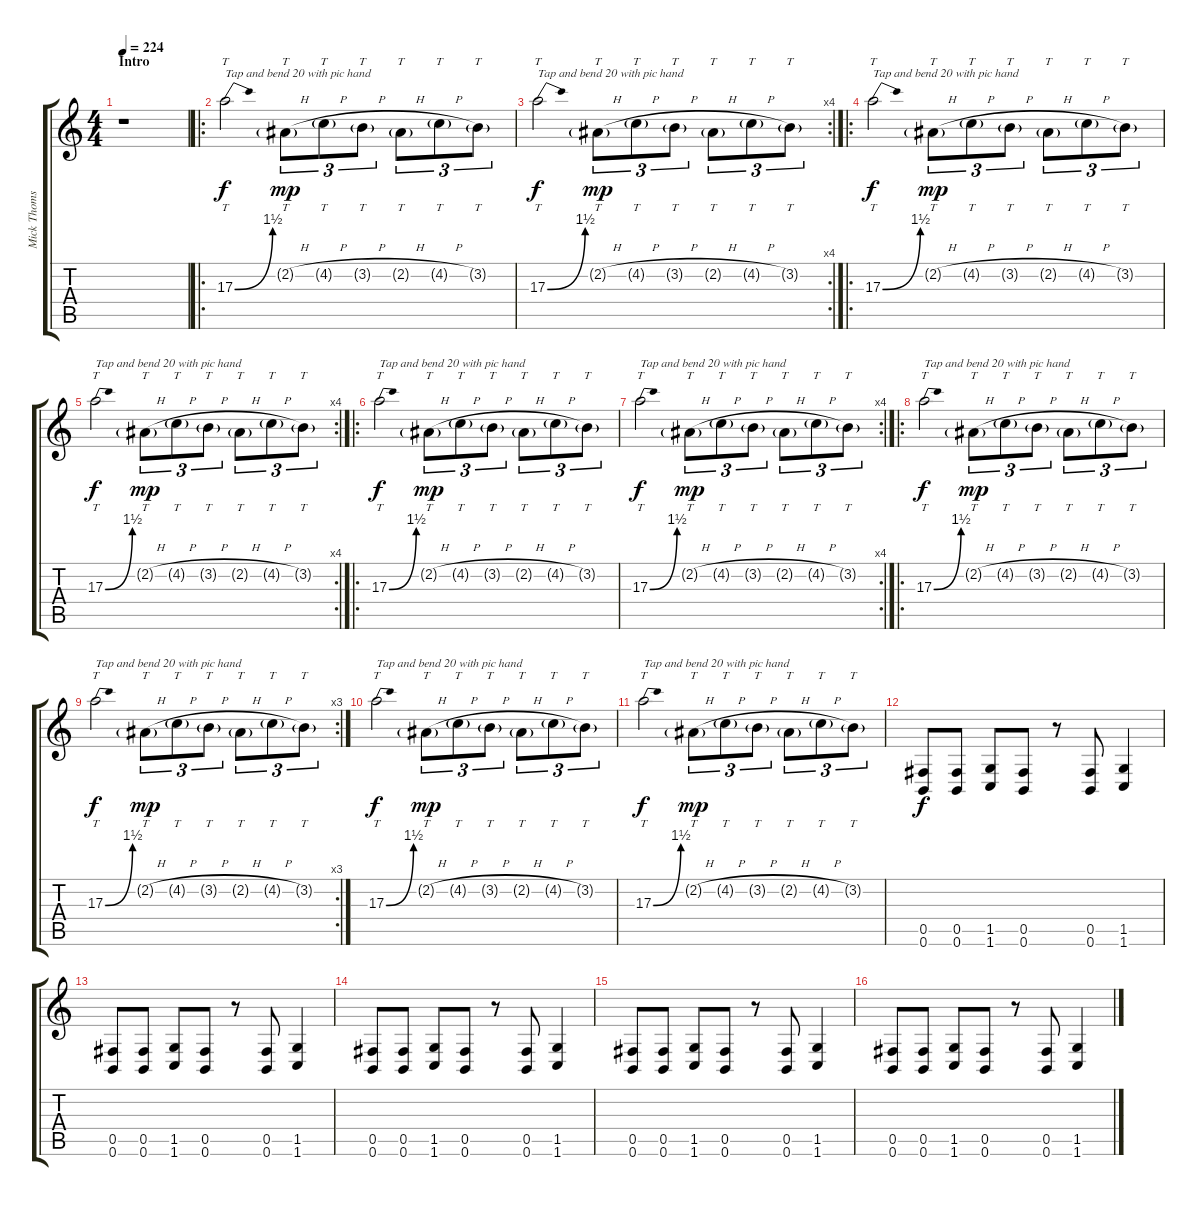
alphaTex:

\track ("Mick Thomson" "Mick Thoms") {instrument overdrivenguitar}
\staff {score tabs}
\tuning (Db4 Ab3 E3 B2 Gb2 B1) {hide}
\ts (4 4)
\section ("" "Intro")
\tempo 224
\clef g2
\ks c
r.1{dy f instrument overdrivenguitar} |
\ro
17.3{be (bend 0 0 60 6)}.2{tt txt "Tap and bend 20 with pic hand"} 2.2{h g}.8{tt tu (3 2) dy mp} 4.2{h g}.8{tt tu (3 2)} 3.2{h g}.8{tt tu (3 2)} 2.2{h g}.8{tt tu (3 2)} 4.2{h g}.8{tt tu (3 2)} 3.2{g}.8{tt tu (3 2)} |
\rc 4
17.3{be (bend 0 0 60 6)}.2{tt txt "Tap and bend 20 with pic hand" dy f} 2.2{h g}.8{tt tu (3 2) dy mp} 4.2{h g}.8{tt tu (3 2)} 3.2{h g}.8{tt tu (3 2)} 2.2{h g}.8{tt tu (3 2)} 4.2{h g}.8{tt tu (3 2)} 3.2{g}.8{tt tu (3 2)} |
\ro
17.3{be (bend 0 0 60 6)}.2{tt txt "Tap and bend 20 with pic hand" dy f} 2.2{h g}.8{tt tu (3 2) dy mp} 4.2{h g}.8{tt tu (3 2)} 3.2{h g}.8{tt tu (3 2)} 2.2{h g}.8{tt tu (3 2)} 4.2{h g}.8{tt tu (3 2)} 3.2{g}.8{tt tu (3 2)} |
\rc 4
17.3{be (bend 0 0 60 6)}.2{tt txt "Tap and bend 20 with pic hand" dy f} 2.2{h g}.8{tt tu (3 2) dy mp} 4.2{h g}.8{tt tu (3 2)} 3.2{h g}.8{tt tu (3 2)} 2.2{h g}.8{tt tu (3 2)} 4.2{h g}.8{tt tu (3 2)} 3.2{g}.8{tt tu (3 2)} |
\ro
17.3{be (bend 0 0 60 6)}.2{tt txt "Tap and bend 20 with pic hand" dy f} 2.2{h g}.8{tt tu (3 2) dy mp} 4.2{h g}.8{tt tu (3 2)} 3.2{h g}.8{tt tu (3 2)} 2.2{h g}.8{tt tu (3 2)} 4.2{h g}.8{tt tu (3 2)} 3.2{g}.8{tt tu (3 2)} |
\rc 4
17.3{be (bend 0 0 60 6)}.2{tt txt "Tap and bend 20 with pic hand" dy f} 2.2{h g}.8{tt tu (3 2) dy mp} 4.2{h g}.8{tt tu (3 2)} 3.2{h g}.8{tt tu (3 2)} 2.2{h g}.8{tt tu (3 2)} 4.2{h g}.8{tt tu (3 2)} 3.2{g}.8{tt tu (3 2)} |
\ro
17.3{be (bend 0 0 60 6)}.2{tt txt "Tap and bend 20 with pic hand" dy f} 2.2{h g}.8{tt tu (3 2) dy mp} 4.2{h g}.8{tt tu (3 2)} 3.2{h g}.8{tt tu (3 2)} 2.2{h g}.8{tt tu (3 2)} 4.2{h g}.8{tt tu (3 2)} 3.2{g}.8{tt tu (3 2)} |
\rc 3
17.3{be (bend 0 0 60 6)}.2{tt txt "Tap and bend 20 with pic hand" dy f} 2.2{h g}.8{tt tu (3 2) dy mp} 4.2{h g}.8{tt tu (3 2)} 3.2{h g}.8{tt tu (3 2)} 2.2{h g}.8{tt tu (3 2)} 4.2{h g}.8{tt tu (3 2)} 3.2{g}.8{tt tu (3 2)} |
17.3{be (bend 0 0 60 6)}.2{tt txt "Tap and bend 20 with pic hand" dy f} 2.2{h g}.8{tt tu (3 2) dy mp} 4.2{h g}.8{tt tu (3 2)} 3.2{h g}.8{tt tu (3 2)} 2.2{h g}.8{tt tu (3 2)} 4.2{h g}.8{tt tu (3 2)} 3.2{g}.8{tt tu (3 2)} |
17.3{be (bend 0 0 60 6)}.2{tt txt "Tap and bend 20 with pic hand" dy f} 2.2{h g}.8{tt tu (3 2) dy mp} 4.2{h g}.8{tt tu (3 2)} 3.2{h g}.8{tt tu (3 2)} 2.2{h g}.8{tt tu (3 2)} 4.2{h g}.8{tt tu (3 2)} 3.2{g}.8{tt tu (3 2)} |
(0.5 0.6).8{dy f} (0.5 0.6).8 (1.5 1.6).8 (0.5 0.6).8 r.8 (0.5 0.6).8 (1.5 1.6).4 |
(0.5 0.6).8 (0.5 0.6).8 (1.5 1.6).8 (0.5 0.6).8 r.8 (0.5 0.6).8 (1.5 1.6).4 |
(0.5 0.6).8 (0.5 0.6).8 (1.5 1.6).8 (0.5 0.6).8 r.8 (0.5 0.6).8 (1.5 1.6).4 |
(0.5 0.6).8 (0.5 0.6).8 (1.5 1.6).8 (0.5 0.6).8 r.8 (0.5 0.6).8 (1.5 1.6).4 |
(0.5 0.6).8 (0.5 0.6).8 (1.5 1.6).8 (0.5 0.6).8 r.8 (0.5 0.6).8 (1.5 1.6).4
